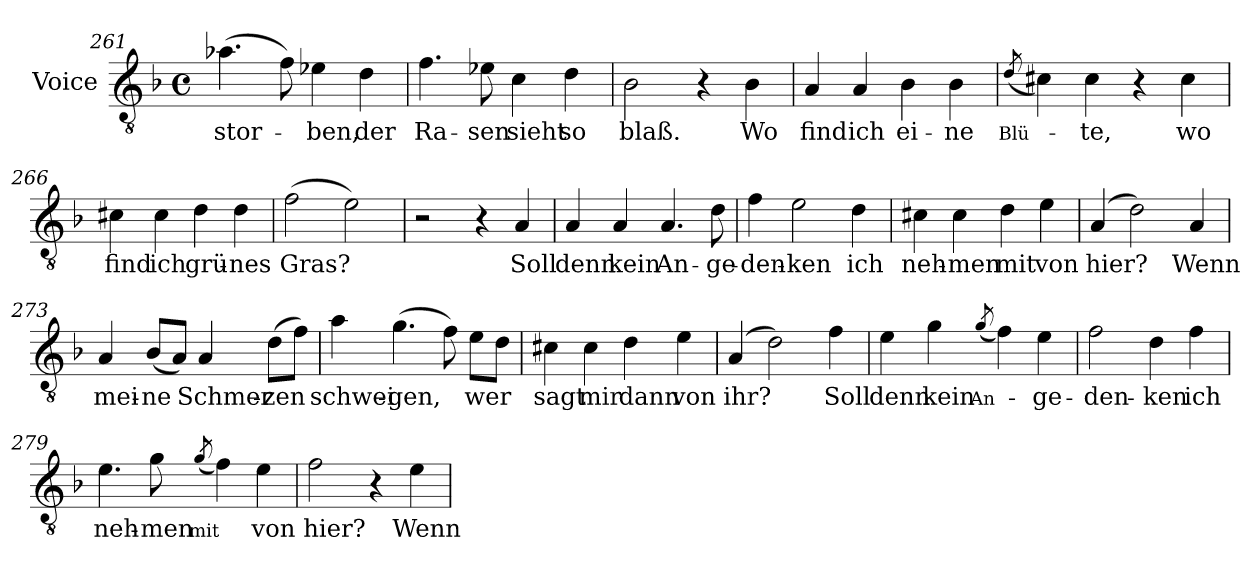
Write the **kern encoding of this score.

**kern	**text
*part1	*part1
*staff1	*staff1
*I"Voice	*
*clefGv2	*
*ITrd7c12	*
*k[b-]	*
*F:	*
*M4/4	*
*met(c)	*
=261	=261
!	!LO:LY:b:color=#000000
(4.A-Xi\	-stor-
8Fi\)	.
!	!LO:LY:b:color=#000000
4E-Xi\	-ben,
!	!LO:LY:b:color=#000000
4Di\	der
=262	=262
!	!LO:LY:b:color=#000000
4.Fi\	Ra-
!	!LO:LY:b:color=#000000
8E-Xi\	-sen
!	!LO:LY:b:color=#000000
4Ci\	sieht
!	!LO:LY:b:color=#000000
4Di\	so
=263	=263
!	!LO:LY:b:color=#000000
2BB-i\	blaß.
4r	.
!	!LO:LY:b:color=#000000
4BB-i\	Wo
=264	=264
!	!LO:LY:b:color=#000000
4AAi/	find
!	!LO:LY:b:color=#000000
4AAi/	ich
!	!LO:LY:b:color=#000000
4BB-i\	ei-
!	!LO:LY:b:color=#000000
4BB-i\	-ne
=265	=265
!	!LO:LY:b:color=#000000
(8qDi/	Blü-
4C#Xi\)	.
!	!LO:LY:b:color=#000000
4C#i\	-te,
4r	.
!	!LO:LY:b:color=#000000
4C#i\	wo
!!LO:LB:g=z
=266	=266
!	!LO:LY:b:color=#000000
4C#Xi\	find
!	!LO:LY:b:color=#000000
4C#i\	ich
!	!LO:LY:b:color=#000000
4Di\	grü-
!	!LO:LY:b:color=#000000
4Di\	-nes
=267	=267
!	!LO:LY:b:color=#000000
(2Fi\	Gras?
2Ei\)	.
=268	=268
2r	.
4r	.
!	!LO:LY:b:color=#000000
4AAi/	Soll
=269	=269
!	!LO:LY:b:color=#000000
4AAi/	denn
!	!LO:LY:b:color=#000000
4AAi/	kein
!	!LO:LY:b:color=#000000
4.AAi/	An-
!	!LO:LY:b:color=#000000
8Di\	-ge-
=270	=270
!	!LO:LY:b:color=#000000
4Fi\	-den-
!	!LO:LY:b:color=#000000
2Ei\	-ken
!	!LO:LY:b:color=#000000
4Di\	ich
=271	=271
!	!LO:LY:b:color=#000000
4C#Xi\	neh-
!	!LO:LY:b:color=#000000
4C#i\	-men
!	!LO:LY:b:color=#000000
4Di\	mit
!	!LO:LY:b:color=#000000
4Ei\	von
=272	=272
!	!LO:LY:b:color=#000000
(4AAi/	hier?
2Di\)	.
!	!LO:LY:b:color=#000000
4AAi/	Wenn
!!LO:PB:g=z
=273	=273
!	!LO:LY:b:color=#000000
4AAi/	mei-
!	!LO:LY:b:color=#000000
(8BB-i/L	-ne
8AAi/J)	.
!	!LO:LY:b:color=#000000
4AAi/	Schmer-
!	!LO:LY:b:color=#000000
(8Di\L	-zen
8Fi\J)	.
=274	=274
!	!LO:LY:b:color=#000000
4Ai\	schwei-
!	!LO:LY:b:color=#000000
(4.Gi\	-gen,
8Fi\)	.
!	!LO:LY:b:color=#000000
8Ei\L	wer
8Di\J	.
=275	=275
!	!LO:LY:b:color=#000000
4C#Xi\	sagt
!	!LO:LY:b:color=#000000
4C#i\	mir
!	!LO:LY:b:color=#000000
4Di\	dann
!	!LO:LY:b:color=#000000
4Ei\	von
=276	=276
!	!LO:LY:b:color=#000000
(4AAi/	ihr?
2Di\)	.
!	!LO:LY:b:color=#000000
4Fi\	Soll
=277	=277
!	!LO:LY:b:color=#000000
4Ei\	denn
!	!LO:LY:b:color=#000000
4Gi\	kein
!	!LO:LY:b:color=#000000
(8qGi/	An-
4Fi\)	.
!	!LO:LY:b:color=#000000
4Ei\	-ge-
=278	=278
!	!LO:LY:b:color=#000000
2Fi\	-den-
!	!LO:LY:b:color=#000000
4Di\	-ken
!	!LO:LY:b:color=#000000
4Fi\	ich
!!LO:LB:g=z
=279	=279
!	!LO:LY:b:color=#000000
4.Ei\	neh-
!	!LO:LY:b:color=#000000
8Gi\	-men
!	!LO:LY:b:color=#000000
(8qGi/	mit
4Fi\)	.
!	!LO:LY:b:color=#000000
4Ei\	von
=280	=280
!	!LO:LY:b:color=#000000
2Fi\	hier?
4r	.
!	!LO:LY:b:color=#000000
4Ei\	Wenn
=	=
*-	*-
